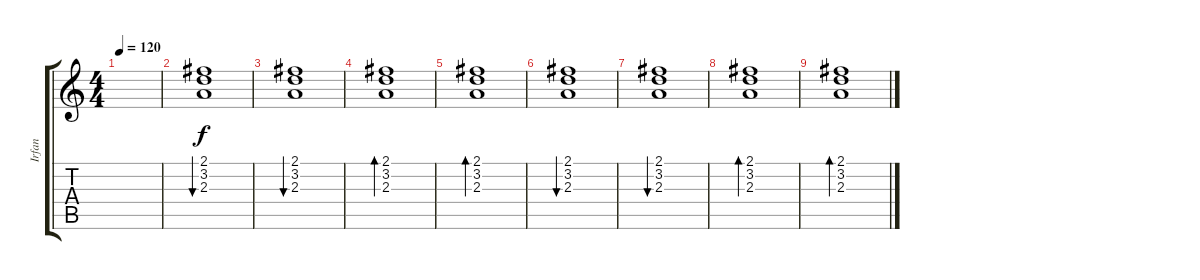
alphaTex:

\track ("Irfan" "Irfan") {instrument electricguitarclean}
\staff {score tabs}
\tuning (E4 B3 G3 D3 A2 E2) {hide}
\ts (4 4)
\tempo 120
\clef g2
\ks c
|
(2.1 3.2 2.3).1{bu 480} |
(2.1 3.2 2.3).1{bu 480} |
(2.1 3.2 2.3).1{bd 480} |
(2.1 3.2 2.3).1{bd 480} |
(2.1 3.2 2.3).1{bu 480} |
(2.1 3.2 2.3).1{bu 480} |
(2.1 3.2 2.3).1{bd 480} |
(2.1 3.2 2.3).1{bd 480}
